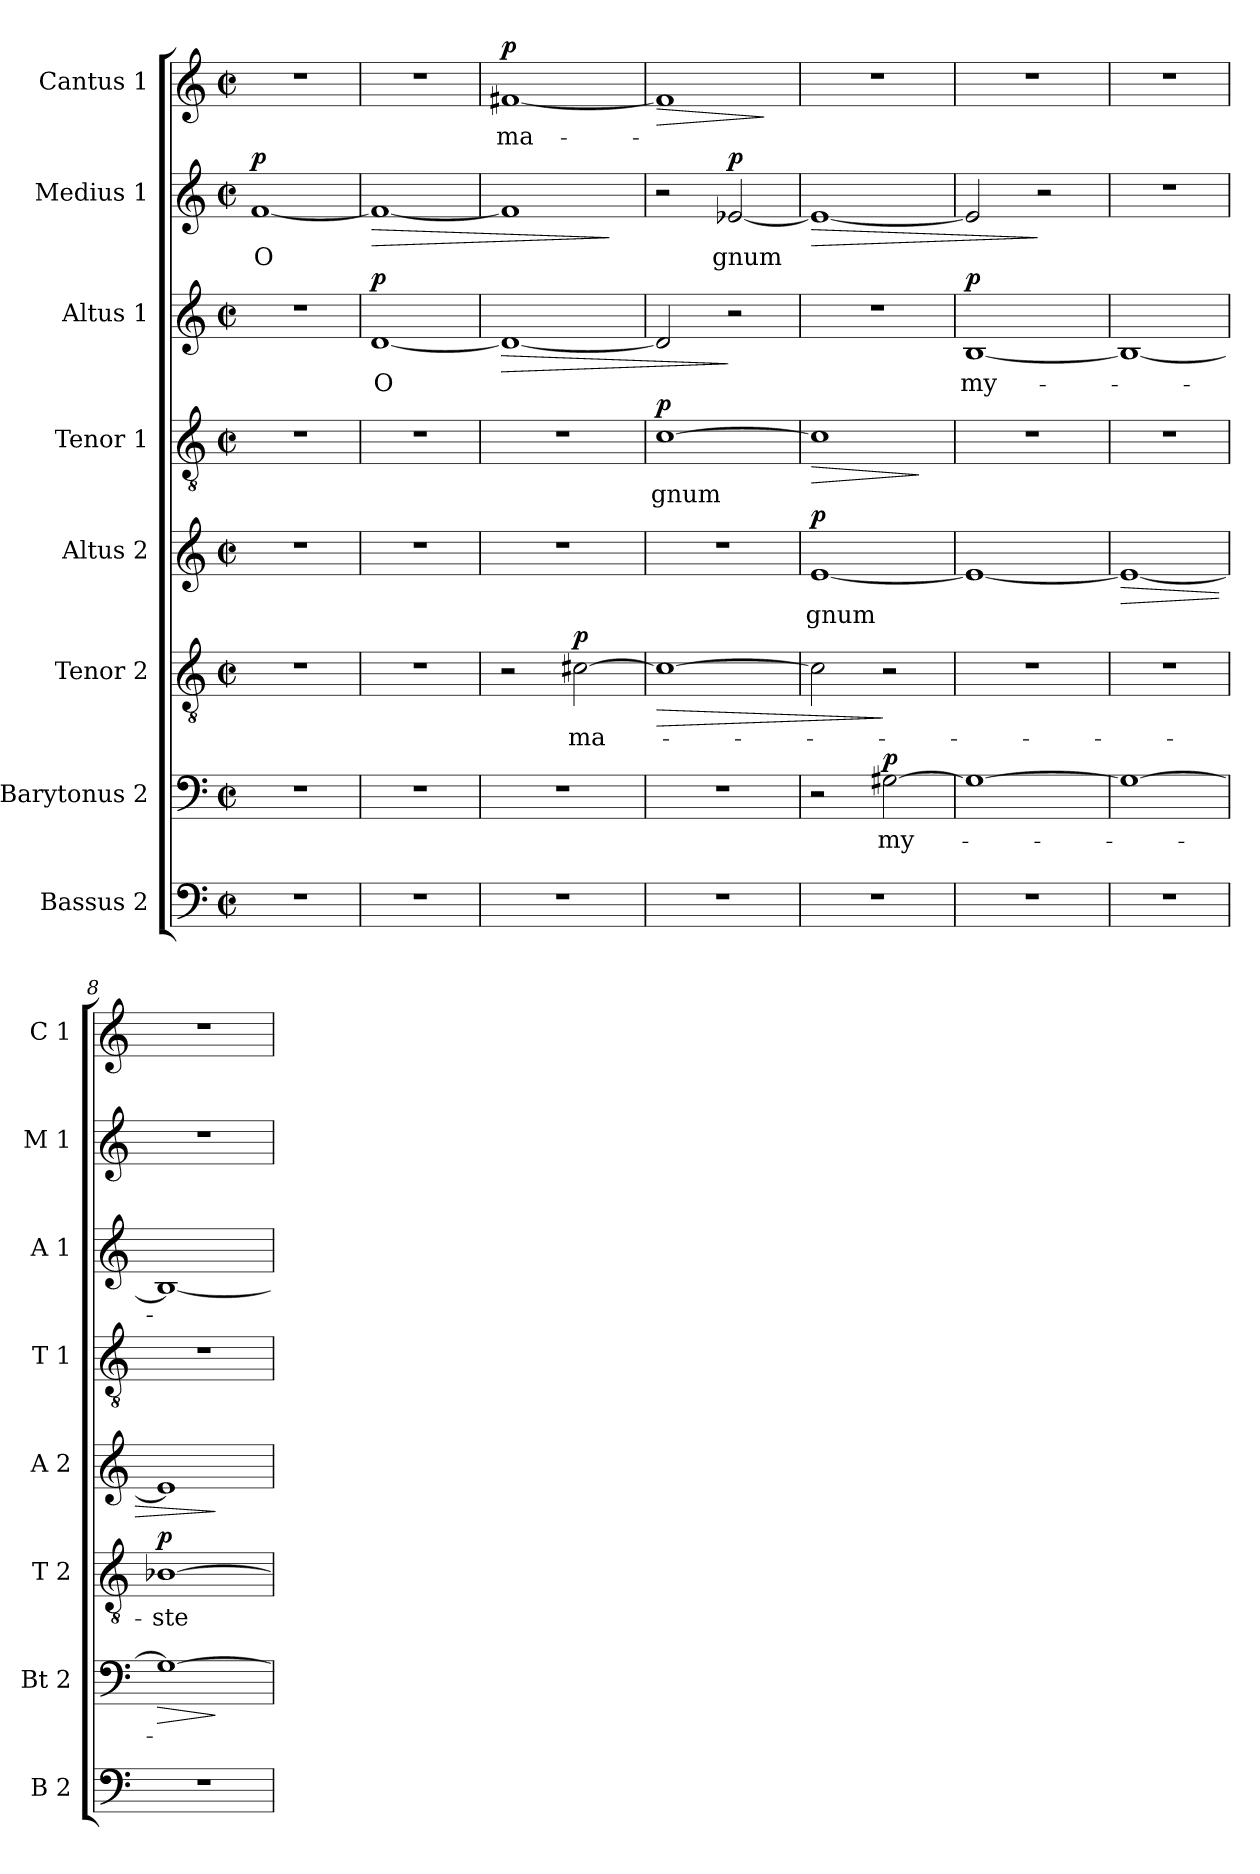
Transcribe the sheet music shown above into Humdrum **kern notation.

**kern	**kern	**text	**dynam	**kern	**text	**dynam	**kern	**text	**dynam	**kern	**text	**dynam	**kern	**text	**dynam	**kern	**text	**dynam	**kern	**text	**dynam
*part8	*part7	*part7	*part7	*part6	*part6	*part6	*part5	*part5	*part5	*part4	*part4	*part4	*part3	*part3	*part3	*part2	*part2	*part2	*part1	*part1	*part1
*staff8	*staff7	*staff7	*staff7	*staff6	*staff6	*staff6	*staff5	*staff5	*staff5	*staff4	*staff4	*staff4	*staff3	*staff3	*staff3	*staff2	*staff2	*staff2	*staff1	*staff1	*staff1
*I"Bassus 2	*I"Barytonus 2	*	*	*I"Tenor 2	*	*	*I"Altus 2	*	*	*I"Tenor 1	*	*	*I"Altus 1	*	*	*I"Medius 1	*	*	*I"Cantus 1	*	*
*I'B 2	*I'Bt 2	*	*	*I'T 2	*	*	*I'A 2	*	*	*I'T 1	*	*	*I'A 1	*	*	*I'M 1	*	*	*I'C 1	*	*
!!LO:PB:g=z
*clefF4	*clefF4	*	*	*clefGv2	*	*	*clefG2	*	*	*clefGv2	*	*	*clefG2	*	*	*clefG2	*	*	*clefG2	*	*
*k[]	*k[]	*	*	*k[]	*	*	*k[]	*	*	*k[]	*	*	*k[]	*	*	*k[]	*	*	*k[]	*	*
*C:	*C:	*	*	*C:	*	*	*C:	*	*	*C:	*	*	*C:	*	*	*C:	*	*	*C:	*	*
*M2/2	*M2/2	*	*	*M2/2	*	*	*M2/2	*	*	*M2/2	*	*	*M2/2	*	*	*M2/2	*	*	*M2/2	*	*
*met(c|)	*met(c|)	*	*	*met(c|)	*	*	*met(c|)	*	*	*met(c|)	*	*	*met(c|)	*	*	*met(c|)	*	*	*met(c|)	*	*
=1	=1	=1	=1	=1	=1	=1	=1	=1	=1	=1	=1	=1	=1	=1	=1	=1	=1	=1	=1	=1	=1
!	!	!	!	!	!	!	!	!	!	!	!	!	!	!	!	!	!LO:LY:b	!LO:DY:a	!	!	!
1r	1r	.	.	1r	.	.	1r	.	.	1r	.	.	1r	.	.	[1f	O	p	1r	.	.
=2	=2	=2	=2	=2	=2	=2	=2	=2	=2	=2	=2	=2	=2	=2	=2	=2	=2	=2	=2	=2	=2
!	!	!	!	!	!	!	!	!	!	!	!	!	!	!LO:LY:b	!LO:DY:a	!	!	!LO:HP:b	!	!	!
1r	1r	.	.	1r	.	.	1r	.	.	1r	.	.	[1d	O	p	1f_	.	>	1r	.	.
=3	=3	=3	=3	=3	=3	=3	=3	=3	=3	=3	=3	=3	=3	=3	=3	=3	=3	=3	=3	=3	=3
!	!	!	!	!	!	!	!	!	!	!	!	!	!	!	!LO:HP:b	!	!	!	!	!LO:LY:b	!LO:DY:a
1r	1r	.	.	2r	.	.	1r	.	.	1r	.	.	1d_	.	>	1f]	.	.	[1f#X	ma-	p
!	!	!	!	!	!LO:LY:b	!LO:DY:a	!	!	!	!	!	!	!	!	!	!	!	!	!	!	!
.	.	.	.	[2c#X\	ma-	p	.	.	.	.	.	.	.	.	.	.	.	.	.	.	.
.	.	.	.	.	.	.	.	.	.	.	.	.	.	.	.	.	.	]	.	.	.
=4	=4	=4	=4	=4	=4	=4	=4	=4	=4	=4	=4	=4	=4	=4	=4	=4	=4	=4	=4	=4	=4
!	!	!	!	!	!	!LO:HP:b	!	!	!	!	!LO:LY:b	!LO:DY:a	!	!	!	!	!	!	!	!	!LO:HP:b
1r	1r	.	.	1c#_	.	>	1r	.	.	[1c	gnum	p	2d/]	.	.	2r	.	.	1f#]	.	>
!	!	!	!	!	!	!	!	!	!	!	!	!	!	!	!	!	!LO:LY:b	!LO:DY:a	!	!	!
.	.	.	.	.	.	.	.	.	.	.	.	.	2r	.	]	[2e-X/	gnum	p	.	.	.
.	.	.	.	.	.	.	.	.	.	.	.	.	.	.	.	.	.	.	.	.	]
=5	=5	=5	=5	=5	=5	=5	=5	=5	=5	=5	=5	=5	=5	=5	=5	=5	=5	=5	=5	=5	=5
!	!	!	!	!	!	!	!	!LO:LY:b	!LO:DY:a	!	!	!LO:HP:b	!	!	!	!	!	!LO:HP:b	!	!	!
1r	2r	.	.	2c#\]	.	.	[1e	gnum	p	1c]	.	>	1r	.	.	1e-_	.	>	1r	.	.
!	!	!LO:LY:b	!LO:DY:a	!	!	!	!	!	!	!	!	!	!	!	!	!	!	!	!	!	!
.	[2G#X\	my-	p	2r	.	]	.	.	.	.	.	.	.	.	.	.	.	.	.	.	.
.	.	.	.	.	.	.	.	.	.	.	.	]	.	.	.	.	.	.	.	.	.
=6	=6	=6	=6	=6	=6	=6	=6	=6	=6	=6	=6	=6	=6	=6	=6	=6	=6	=6	=6	=6	=6
!	!	!	!	!	!	!	!	!	!	!	!	!	!	!LO:LY:b	!LO:DY:a	!	!	!	!	!	!
1r	1G#_	.	.	1r	.	.	1e_	.	.	1r	.	.	[1B	my-	p	2e-/]	.	.	1r	.	.
.	.	.	.	.	.	.	.	.	.	.	.	.	.	.	.	2r	.	]	.	.	.
=7	=7	=7	=7	=7	=7	=7	=7	=7	=7	=7	=7	=7	=7	=7	=7	=7	=7	=7	=7	=7	=7
!	!	!	!	!	!	!	!	!	!LO:HP:b	!	!	!	!	!	!	!	!	!	!	!	!
1r	1G#_	.	.	1r	.	.	1e_	.	>	1r	.	.	1B_	.	.	1r	.	.	1r	.	.
=8	=8	=8	=8	=8	=8	=8	=8	=8	=8	=8	=8	=8	=8	=8	=8	=8	=8	=8	=8	=8	=8
!	!	!	!LO:HP:b	!	!LO:LY:b	!LO:DY:a	!	!	!	!	!	!	!	!	!	!	!	!	!	!	!
1r	1G#_	.	>	[1B-X	-ste-	p	1e]	.	.	1r	.	.	1B_	.	.	1r	.	.	1r	.	.
.	.	.	]	.	.	.	.	.	]	.	.	.	.	.	.	.	.	.	.	.	.
=	=	=	=	=	=	=	=	=	=	=	=	=	=	=	=	=	=	=	=	=	=
*-	*-	*-	*-	*-	*-	*-	*-	*-	*-	*-	*-	*-	*-	*-	*-	*-	*-	*-	*-	*-	*-
